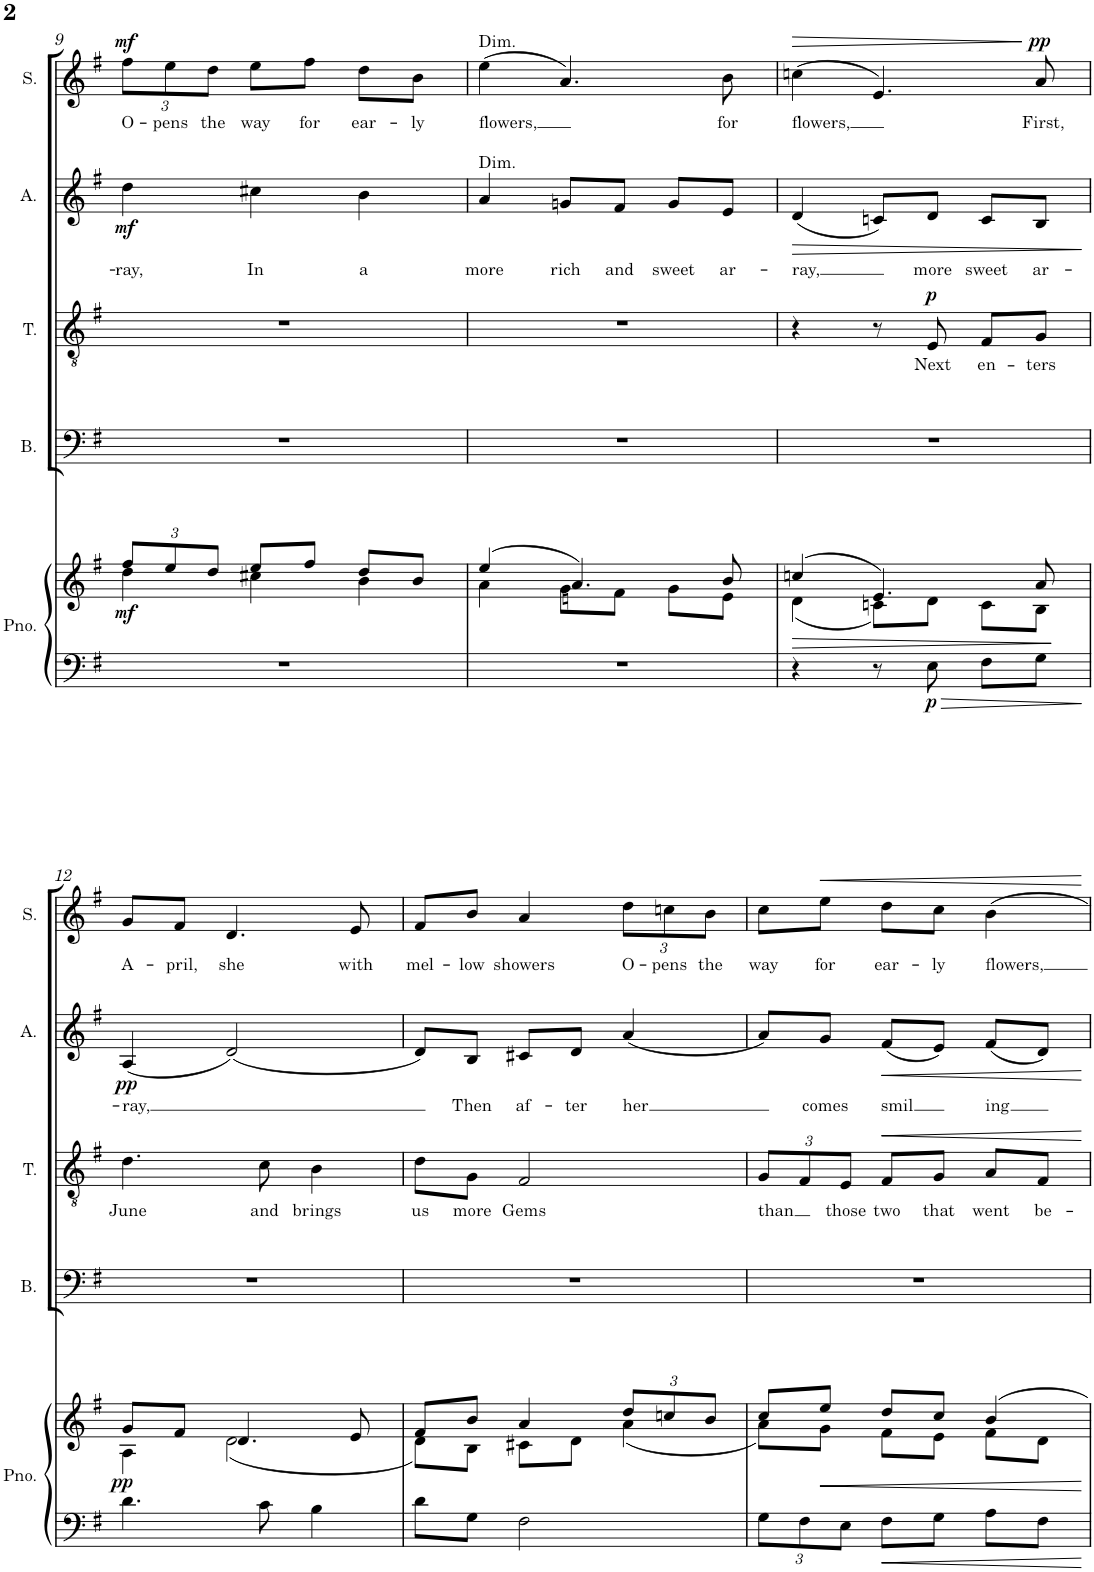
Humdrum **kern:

**kern	**kern	**dynam	**kern	**kern	**text	**dynam	**kern	**text	**dynam	**kern	**text	**dynam
*part5	*part5	*part5	*part4	*part3	*part3	*part3	*part2	*part2	*part2	*part1	*part1	*part1
*staff6	*staff5	*staff5/6	*staff4	*staff3	*staff3	*staff3	*staff2	*staff2	*staff2	*staff1	*staff1	*staff1
*I"Piano	*	*	*I"Basse	*I"Tenor	*	*	*I"Alto	*	*	*I"Soprano	*	*
*I'Pno.	*	*	*I'B.	*I'T.	*	*	*I'A.	*	*	*I'S.	*	*
!!LO:PB:g=z
*clefF4	*clefG2	*	*clefF4	*clefGv2	*	*	*clefG2	*	*	*clefG2	*	*
*k[f#]	*k[f#]	*	*k[f#]	*k[f#]	*	*	*k[f#]	*	*	*k[f#]	*	*
*M3/4	*M3/4	*	*M3/4	*M3/4	*	*	*M3/4	*	*	*M3/4	*	*
*	*Xbrackettup	*	*	*	*	*	*	*	*	*	*	*
=9	=9	=9	=9	=9	=9	=9	=9	=9	=9	=9	=9	=9
*	*^	*	*	*	*	*	*	*	*	*	*	*
!	!	!	!	!	!	!	!	!	!LO:LY:b	!	!	!	!
*	*	*	*	*	*	*	*	*	*	*	*Xbrackettup	*	*
!	!	!	!LO:DY:b	!	!	!	!	!	!	!LO:DY:b	!	!LO:LY:b	!LO:DY:a
2.r	12ff#/L	4dd\	mf	2.r	2.r	.	.	4dd\	-ray,	mf	12ff#\L	O-	mf
!	!	!	!	!	!	!	!	!	!	!	!	!LO:LY:b	!
.	12ee/	.	.	.	.	.	.	.	.	.	12ee\	-pens	.
!	!	!	!	!	!	!	!	!	!	!	!	!LO:LY:b	!
.	12dd/J	.	.	.	.	.	.	.	.	.	12dd\J	the	.
!	!	!	!	!	!	!	!	!	!LO:LY:b	!	!	!LO:LY:b	!
.	8ee/L	4cc#X\	.	.	.	.	.	4cc#X\	In	.	8ee\L	way	.
!	!	!	!	!	!	!	!	!	!	!	!	!LO:LY:b	!
.	8ff#/J	.	.	.	.	.	.	.	.	.	8ff#\J	for	.
!	!	!	!	!	!	!	!	!	!LO:LY:b	!	!	!LO:LY:b	!
.	8dd/L	4b\	.	.	.	.	.	4b\	a	.	8dd\L	ear-	.
!	!	!	!	!	!	!	!	!	!	!	!	!LO:LY:b	!
.	8b/J	.	.	.	.	.	.	.	.	.	8b\J	-ly	.
=10	=10	=10	=10	=10	=10	=10	=10	=10	=10	=10	=10	=10	=10
!	!	!	!	!	!	!	!	!	!	!	!LO:TX:a:t=Dim.	!	!
!	!	!	!	!	!	!	!	!LO:TX:a:t=Dim.	!	!	!	!	!
!	!	!	!	!	!	!	!	!	!LO:LY:b	!	!	!LO:LY:b	!
2.r	(4ee/	4a\	.	2.r	2.r	.	.	4a/	more	.	(4ee\	flowers,	.
!	!	!	!	!	!	!	!	!	!LO:LY:b	!	!	!	!
.	4.a/)	8gn\L	.	.	.	.	.	8gn/L	rich	.	4.a/)	.	.
!	!	!	!	!	!	!	!	!	!LO:LY:b	!	!	!	!
.	.	8f#\J	.	.	.	.	.	8f#/J	and	.	.	.	.
!	!	!	!	!	!	!	!	!	!LO:LY:b	!	!	!	!
.	.	8g\L	.	.	.	.	.	8g/L	sweet	.	.	.	.
!	!	!	!	!	!	!	!	!	!LO:LY:b	!	!	!LO:LY:b	!
.	8b/	8e\J	.	.	.	.	.	8e/J	ar-	.	8b\	for	.
=11	=11	=11	=11	=11	=11	=11	=11	=11	=11	=11	=11	=11	=11
!	!	!	!LO:HP:b	!	!	!	!	!	!LO:LY:b	!LO:HP:b	!	!LO:LY:b	!LO:HP:b
4r	(4ccn/	(4d\	>	2.r	4r	.	.	(4d/	-ray,	>	(4ccn\	flowers,	>
8r	4.e/)	8cn\L)	.	.	8r	.	.	8cn/L)	.	.	4.e/)	.	.
!	!	!	!LO:HP:b=2	!	!	!LO:LY:b	!	!	!LO:LY:b	!	!	!	!
!	!	!	!LO:DY:n=1:b=2	!	!	!	!LO:DY:a	!	!	!	!	!	!
8E\	.	8d\J	> p	.	8E/	Next	p	8d/J	more	.	.	.	.
!	!	!	!	!	!	!LO:LY:b	!	!	!LO:LY:b	!	!	!	!
8F#\L	.	8c\L	.	.	8F#/L	en-	.	8c/L	sweet	.	.	.	.
!	!	!	!	!	!	!LO:LY:b	!	!	!LO:LY:b	!	!	!LO:LY:b	!LO:DY:n=1:a
8G\J	8a/	8B\J	.	.	8G/J	-ters	.	8B/J	ar-	.	8a/	First,	] pp
*	*v	*v	*	*	*	*	*	*	*	*	*	*	*
.	.	]	.	.	.	.	.	.	]	.	.	.
!!LO:LB:g=z
=12	=12	=12	=12	=12	=12	=12	=12	=12	=12	=12	=12	=12
*	*^	*	*	*	*	*	*	*	*	*	*	*
!	!	!	!LO:DY:b	!	!	!LO:LY:b	!	!	!LO:LY:b	!LO:DY:b	!	!LO:LY:b	!
4.d\	8g/L	4A\	pp	2.r	4.d\	June	.	(4A/	-ray,	pp	8g/L	A-	.
!	!	!	!	!	!	!	!	!	!	!	!	!LO:LY:b	!
.	8f#/J	.	.	.	.	.	.	.	.	.	8f#/J	-pril,	.
!	!	!	!	!	!	!	!	!	!	!	!	!LO:LY:b	!
.	4.d/	(2d\	.	.	.	.	.	(2d/)	.	.	4.d/	she	.
!	!	!	!	!	!	!LO:LY:b	!	!	!	!	!	!	!
8c\	.	.	.	.	8c\	and	.	.	.	.	.	.	.
!	!	!	!	!	!	!LO:LY:b	!	!	!	!	!	!	!
4B\	.	.	.	.	4B\	brings	.	.	.	.	.	.	.
!	!	!	!	!	!	!	!	!	!	!	!	!LO:LY:b	!
.	8e/	.	.	.	.	.	.	.	.	.	8e/	with	.
=13	=13	=13	=13	=13	=13	=13	=13	=13	=13	=13	=13	=13	=13
!	!	!	!	!	!	!LO:LY:b	!	!	!	!	!	!LO:LY:b	!
8d\L	8f#/L	8d\L)	.	2.r	8d\L	us	.	8d/L)	.	.	8f#/L	mel-	.
!	!	!	!	!	!	!LO:LY:b	!	!	!LO:LY:b	!	!	!LO:LY:b	!
8G\J	8b/J	8B\J	.	.	8G\J	more	.	8B/J	Then	.	8b/J	-low	.
!	!	!	!	!	!	!LO:LY:b	!	!	!LO:LY:b	!	!	!LO:LY:b	!
2F#\	4a/	8c#X\L	.	.	2F#/	Gems	.	8c#X/L	af-	.	4a/	showers	.
!	!	!	!	!	!	!	!	!	!LO:LY:b	!	!	!	!
.	.	8d\J	.	.	.	.	.	8d/J	-ter	.	.	.	.
!	!	!	!	!	!	!	!	!	!LO:LY:b	!	!	!LO:LY:b	!
.	12dd/L	(4a\	.	.	.	.	.	(4a/	her	.	12dd\L	O-	.
!	!	!	!	!	!	!	!	!	!	!	!	!LO:LY:b	!
.	12ccn/	.	.	.	.	.	.	.	.	.	12ccn\	-pens	.
!	!	!	!	!	!	!	!	!	!	!	!	!LO:LY:b	!
.	12b/J	.	.	.	.	.	.	.	.	.	12b\J	the	.
=14	=14	=14	=14	=14	=14	=14	=14	=14	=14	=14	=14	=14	=14
*Xbrackettup	*	*	*	*	*Xbrackettup	*	*	*	*	*	*	*	*
!	!	!	!	!	!	!LO:LY:b	!	!	!	!	!	!LO:LY:b	!
12G\L	8cc/L	8a\L)	.	2.r	12G/L	than	.	8a/L)	.	.	8cc\L	way	.
12F#\	.	.	.	.	12F#/	.	.	.	.	.	.	.	.
!	!	!	!LO:HP:b	!	!	!	!	!	!LO:LY:b	!	!	!LO:LY:b	!LO:HP:b
.	8ee/J	8g\J	<	.	.	.	.	8g/J	comes	.	8ee\J	for	<
!	!	!	!	!	!	!LO:LY:b	!	!	!	!	!	!	!
12E\J	.	.	.	.	12E/J	those	.	.	.	.	.	.	.
!	!	!	!	!	!	!LO:LY:b	!LO:HP:b	!	!LO:LY:b	!LO:HP:b	!	!LO:LY:b	!
8F#\L	8dd/L	8f#\L	.	.	8F#/L	two	<	(8f#/L	smil	<	8dd\L	ear-	.
!	!	!	!	!	!	!LO:LY:b	!	!	!	!	!	!LO:LY:b	!
8G\J	8cc/J	8e\J	.	.	8G/J	that	.	8e/J)	.	.	8cc\J	-ly	.
!	!	!	!	!	!	!LO:LY:b	!	!	!LO:LY:b	!	!	!LO:LY:b	!
8A\L	4b/	8f#\L	.	.	8A/L	went	.	(8f#/L	ing	.	4b\	flowers,	.
!	!	!	!	!	!	!LO:LY:b	!	!	!	!	!	!	!
8F#\J	.	8d\J	.	.	8F#/J	be-	.	8d/J)	.	.	.	.	.
*	*v	*v	*	*	*	*	*	*	*	*	*	*	*
.	.	[ ]	.	.	.	[	.	.	[	.	.	[
=	=	=	=	=	=	=	=	=	=	=	=	=
*-	*-	*-	*-	*-	*-	*-	*-	*-	*-	*-	*-	*-
